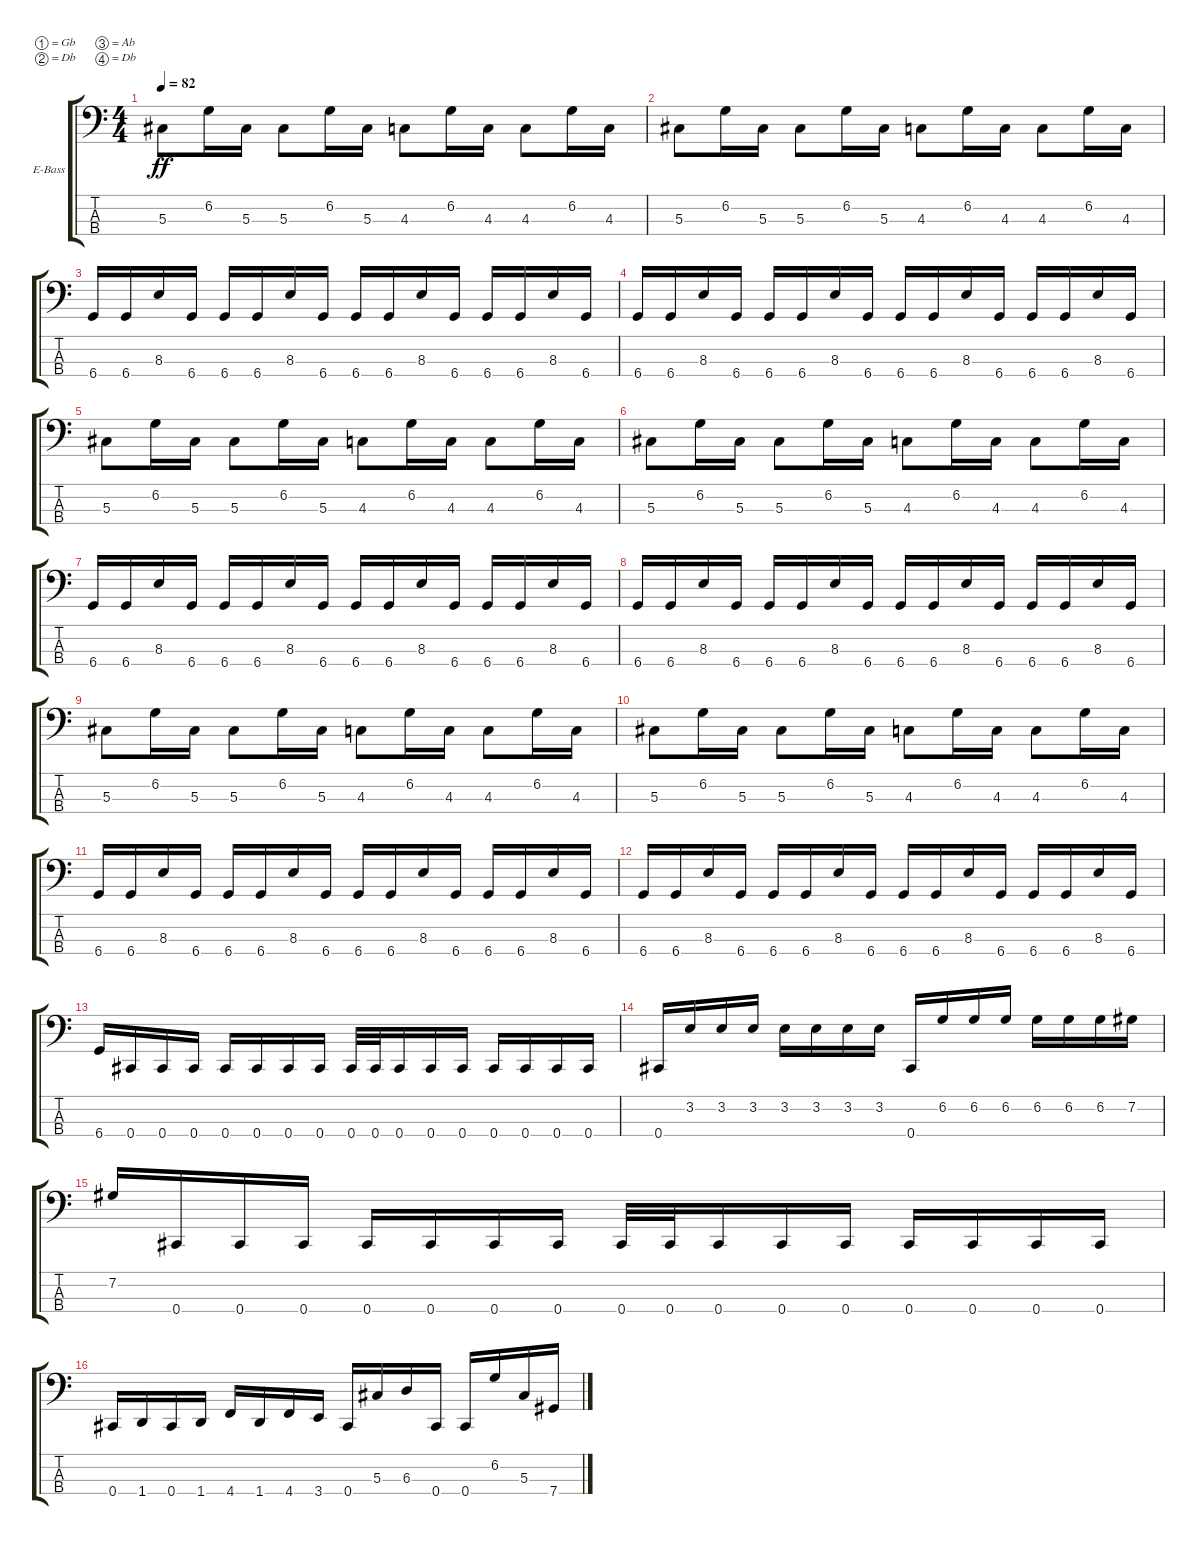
\bracketExtendMode groupsimilarinstruments
\firstSystemTrackNameOrientation horizontal
\otherSystemsTrackNameOrientation horizontal
\track ("Electric Bass" "E-Bass") {instrument electricbassfinger}
\staff {score tabs}
\tuning (Gb2 Db2 Ab1 Db1)
\ts (4 4)
\tempo 82
\clef f4
\ks c
5.3.8{dy ff} 6.2.16 5.3.16 5.3.8 6.2.16 5.3.16 4.3.8 6.2.16 4.3.16 4.3.8 6.2.16 4.3.16 |
5.3.8 6.2.16 5.3.16 5.3.8 6.2.16 5.3.16 4.3.8 6.2.16 4.3.16 4.3.8 6.2.16 4.3.16 |
6.4.16 6.4.16 8.3.16 6.4.16 6.4.16 6.4.16 8.3.16 6.4.16 6.4.16 6.4.16 8.3.16 6.4.16 6.4.16 6.4.16 8.3.16 6.4.16 |
6.4.16 6.4.16 8.3.16 6.4.16 6.4.16 6.4.16 8.3.16 6.4.16 6.4.16 6.4.16 8.3.16 6.4.16 6.4.16 6.4.16 8.3.16 6.4.16 |
5.3.8 6.2.16 5.3.16 5.3.8 6.2.16 5.3.16 4.3.8 6.2.16 4.3.16 4.3.8 6.2.16 4.3.16 |
5.3.8 6.2.16 5.3.16 5.3.8 6.2.16 5.3.16 4.3.8 6.2.16 4.3.16 4.3.8 6.2.16 4.3.16 |
6.4.16 6.4.16 8.3.16 6.4.16 6.4.16 6.4.16 8.3.16 6.4.16 6.4.16 6.4.16 8.3.16 6.4.16 6.4.16 6.4.16 8.3.16 6.4.16 |
6.4.16 6.4.16 8.3.16 6.4.16 6.4.16 6.4.16 8.3.16 6.4.16 6.4.16 6.4.16 8.3.16 6.4.16 6.4.16 6.4.16 8.3.16 6.4.16 |
5.3.8 6.2.16 5.3.16 5.3.8 6.2.16 5.3.16 4.3.8 6.2.16 4.3.16 4.3.8 6.2.16 4.3.16 |
5.3.8 6.2.16 5.3.16 5.3.8 6.2.16 5.3.16 4.3.8 6.2.16 4.3.16 4.3.8 6.2.16 4.3.16 |
6.4.16 6.4.16 8.3.16 6.4.16 6.4.16 6.4.16 8.3.16 6.4.16 6.4.16 6.4.16 8.3.16 6.4.16 6.4.16 6.4.16 8.3.16 6.4.16 |
6.4.16 6.4.16 8.3.16 6.4.16 6.4.16 6.4.16 8.3.16 6.4.16 6.4.16 6.4.16 8.3.16 6.4.16 6.4.16 6.4.16 8.3.16 6.4.16 |
6.4.16 0.4.16 0.4.16 0.4.16 0.4.16 0.4.16 0.4.16 0.4.16 0.4.32 0.4.32 0.4.16 0.4.16 0.4.16 0.4.16 0.4.16 0.4.16 0.4.16 |
0.4.16 3.2.16 3.2.16 3.2.16 3.2.16 3.2.16 3.2.16 3.2.16 0.4.16 6.2.16 6.2.16 6.2.16 6.2.16 6.2.16 6.2.16 7.2.16 |
7.2.16 0.4.16 0.4.16 0.4.16 0.4.16 0.4.16 0.4.16 0.4.16 0.4.32 0.4.32 0.4.16 0.4.16 0.4.16 0.4.16 0.4.16 0.4.16 0.4.16 |
0.4.16 1.4.16 0.4.16 1.4.16 4.4.16 1.4.16 4.4.16 3.4.16 0.4.16 5.3.16 6.3.16 0.4.16 0.4.16 6.2.16 5.3.16 7.4.16
